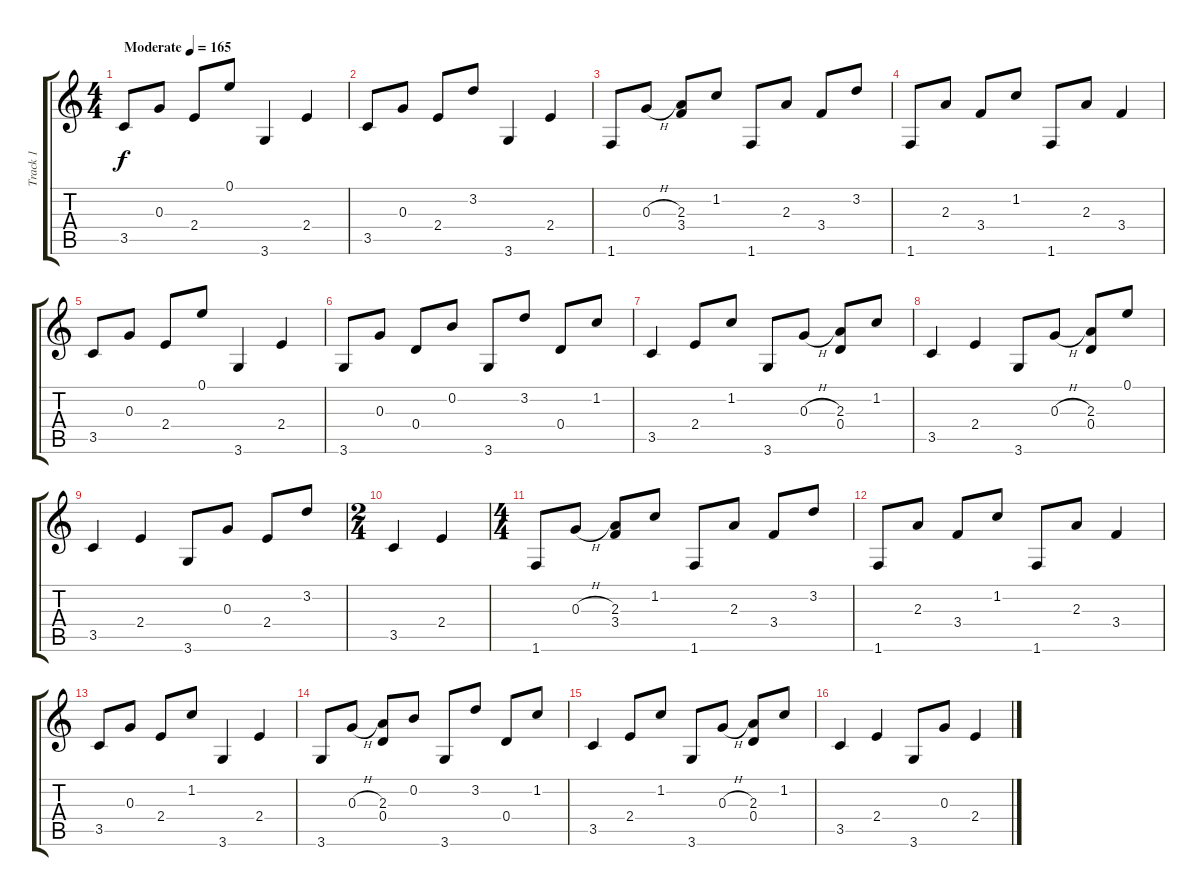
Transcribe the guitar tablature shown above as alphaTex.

\track ("Track 1" "Track 1") {instrument acousticguitarsteel}
\staff {score tabs}
\tuning (E4 B3 G3 D3 A2 E2) {hide}
\ts (4 4)
\tempo (165 "Moderate")
\clef g2
\ks c
3.5.8{dy f instrument acousticguitarsteel} 0.3.8 2.4.8 0.1.8 3.6.4 2.4.4 |
3.5.8 0.3.8 2.4.8 3.2.8 3.6.4 2.4.4 |
1.6.8 0.3{h}.8 (2.3 3.4).8 1.2.8 1.6.8 2.3.8 3.4.8 3.2.8 |
1.6.8 2.3.8 3.4.8 1.2.8 1.6.8 2.3.8 3.4.4 |
3.5.8 0.3.8 2.4.8 0.1.8 3.6.4 2.4.4 |
3.6.8 0.3.8 0.4.8 0.2.8 3.6.8 3.2.8 0.4.8 1.2.8 |
3.5.4 2.4.8 1.2.8 3.6.8 0.3{h}.8 (2.3 0.4).8 1.2.8 |
3.5.4 2.4.4 3.6.8 0.3{h}.8 (2.3 0.4).8 0.1.8 |
3.5.4 2.4.4 3.6.8 0.3.8 2.4.8 3.2.8 |
\ts (2 4)
3.5.4 2.4.4 |
\ts (4 4)
1.6.8 0.3{h}.8 (2.3 3.4).8 1.2.8 1.6.8 2.3.8 3.4.8 3.2.8 |
1.6.8 2.3.8 3.4.8 1.2.8 1.6.8 2.3.8 3.4.4 |
3.5.8 0.3.8 2.4.8 1.2.8 3.6.4 2.4.4 |
3.6.8 0.3{h}.8 (2.3 0.4).8 0.2.8 3.6.8 3.2.8 0.4.8 1.2.8 |
3.5.4 2.4.8 1.2.8 3.6.8 0.3{h}.8 (2.3 0.4).8 1.2.8 |
3.5.4 2.4.4 3.6.8 0.3.8 2.4.4
